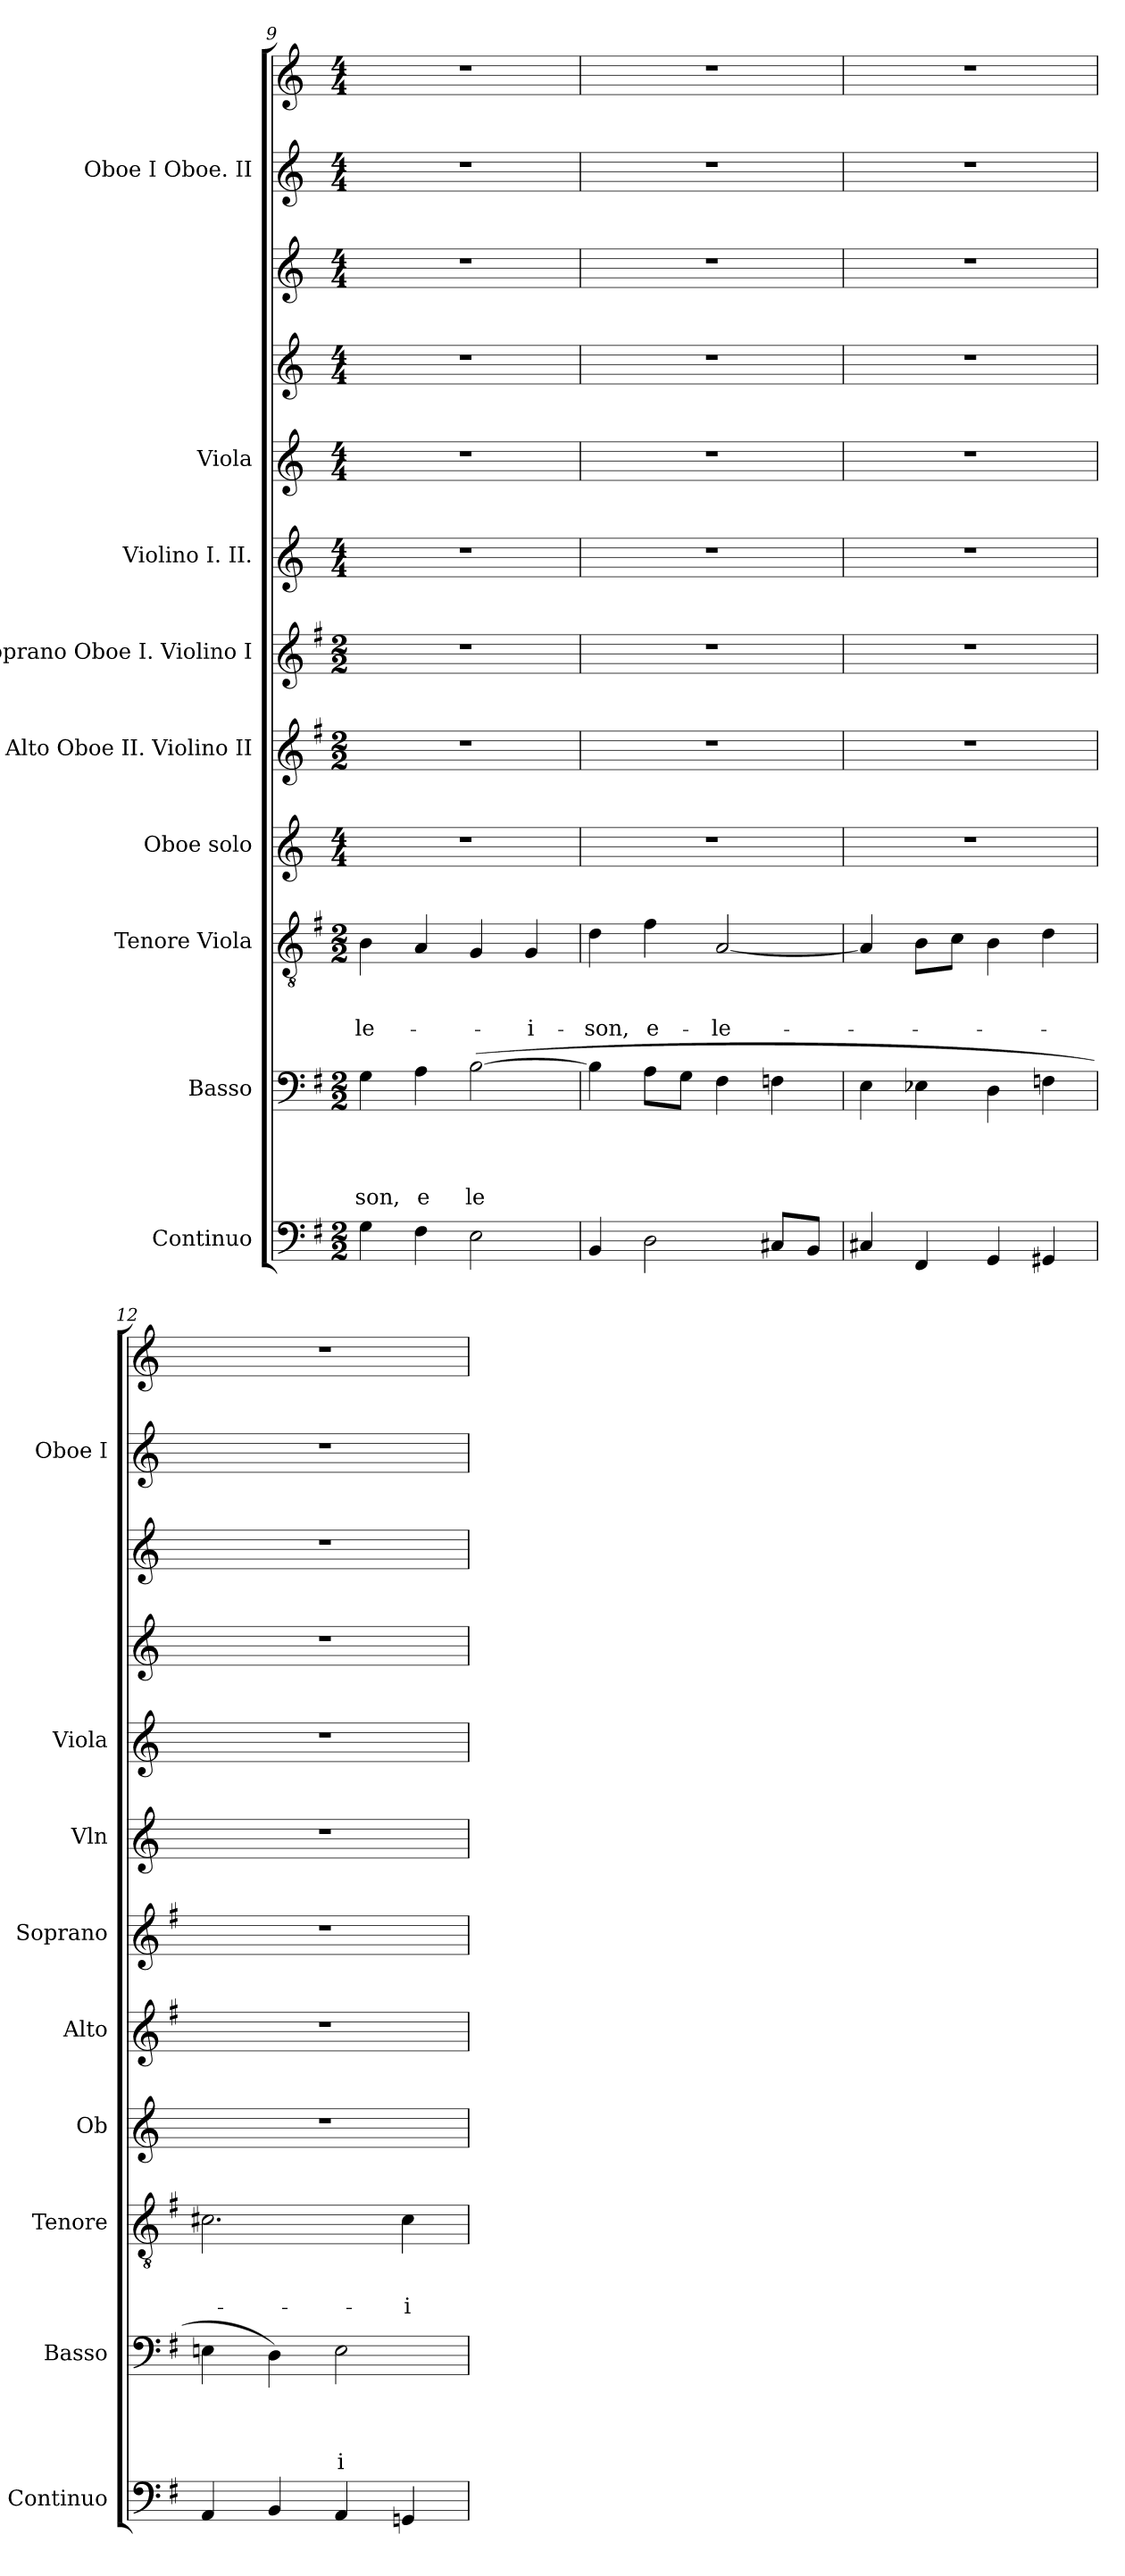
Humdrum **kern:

**kern	**kern	**text	**text	**text	**text	**kern	**text	**text	**text	**kern	**kern	**kern	**kern	**kern	**kern	**kern	**kern	**kern
*part11	*part10	*part10	*part10	*part10	*part10	*part9	*part9	*part9	*part9	*part8	*part7	*part6	*part5	*part4	*part3	*part2	*part1	*part1
*staff12	*staff11	*staff11	*staff11	*staff11	*staff11	*staff10	*staff10	*staff10	*staff10	*staff9	*staff8	*staff7	*staff6	*staff5	*staff4	*staff3	*staff2	*staff1
*I"Continuo	*I"Basso	*	*	*	*	*I"Tenore Viola	*	*	*	*I"Oboe solo	*I"Alto Oboe II. Violino II	*I"Soprano Oboe I. Violino I	*I"Violino I. II.	*I"Viola	*	*	*I"Oboe I Oboe. II	*
*I'Continuo	*I'Basso	*	*	*	*	*I'Tenore	*	*	*	*I'Ob	*I'Alto	*I'Soprano	*I'Vln	*I'Viola	*	*	*I'Oboe I	*
*clefF4	*clefF4	*	*	*	*	*clefGv2	*	*	*	*clefG2	*clefG2	*clefG2	*clefG2	*clefG2	*clefG2	*clefG2	*clefG2	*clefG2
*k[f#]	*k[f#]	*	*	*	*	*k[f#]	*	*	*	*k[]	*k[f#]	*k[f#]	*k[]	*k[]	*k[]	*k[]	*k[]	*k[]
*G:	*G:	*	*	*	*	*G:	*	*	*	*C:	*G:	*G:	*C:	*C:	*C:	*C:	*C:	*C:
*M2/2	*M2/2	*	*	*	*	*M2/2	*	*	*	*M4/4	*M2/2	*M2/2	*M4/4	*M4/4	*M4/4	*M4/4	*M4/4	*M4/4
=9	=9	=9	=9	=9	=9	=9	=9	=9	=9	=9	=9	=9	=9	=9	=9	=9	=9	=9
!	!	!	!	!	!LO:LY:b	!	!	!	!LO:LY:b	!	!	!	!	!	!	!	!	!
4G\	4G\	.	.	.	son,	4B\	.	.	-le-	1r	1r	1r	1r	1r	1r	1r	1r	1r
!	!	!	!	!	!LO:LY:b	!	!	!	!	!	!	!	!	!	!	!	!	!
4F#\	4A\	.	.	.	e	4A/	.	.	.	.	.	.	.	.	.	.	.	.
!	!	!	!	!	!LO:LY:b	!	!	!	!	!	!	!	!	!	!	!	!	!
2E\	(>[>2B\	.	.	.	le	4G/	.	.	.	.	.	.	.	.	.	.	.	.
!	!	!	!	!	!	!	!	!	!LO:LY:b	!	!	!	!	!	!	!	!	!
.	.	.	.	.	.	4G/	.	.	-i-	.	.	.	.	.	.	.	.	.
=10	=10	=10	=10	=10	=10	=10	=10	=10	=10	=10	=10	=10	=10	=10	=10	=10	=10	=10
!	!	!	!	!	!	!	!	!	!LO:LY:b	!	!	!	!	!	!	!	!	!
4BB/	4B\]	.	.	.	.	4d\	.	.	-son,	1r	1r	1r	1r	1r	1r	1r	1r	1r
!	!	!	!	!	!	!	!	!	!LO:LY:b	!	!	!	!	!	!	!	!	!
2D\	8A\L	.	.	.	.	4f#\	.	.	e-	.	.	.	.	.	.	.	.	.
.	8G\J	.	.	.	.	.	.	.	.	.	.	.	.	.	.	.	.	.
!	!	!	!	!	!	!	!	!	!LO:LY:b	!	!	!	!	!	!	!	!	!
.	4F#\	.	.	.	.	[<2A/	.	.	-le-	.	.	.	.	.	.	.	.	.
8C#X/L	4Fn\	.	.	.	.	.	.	.	.	.	.	.	.	.	.	.	.	.
8BB/J	.	.	.	.	.	.	.	.	.	.	.	.	.	.	.	.	.	.
=11	=11	=11	=11	=11	=11	=11	=11	=11	=11	=11	=11	=11	=11	=11	=11	=11	=11	=11
4C#X/	4E\	.	.	.	.	4A/]	.	.	.	1r	1r	1r	1r	1r	1r	1r	1r	1r
4FF#/	4E-X\	.	.	.	.	8B\L	.	.	.	.	.	.	.	.	.	.	.	.
.	.	.	.	.	.	8c\J	.	.	.	.	.	.	.	.	.	.	.	.
4GG/	4D\	.	.	.	.	4B\	.	.	.	.	.	.	.	.	.	.	.	.
4GG#X/	4Fn\	.	.	.	.	4d\	.	.	.	.	.	.	.	.	.	.	.	.
=12	=12	=12	=12	=12	=12	=12	=12	=12	=12	=12	=12	=12	=12	=12	=12	=12	=12	=12
4AA/	4En\	.	.	.	.	2.c#X\	.	.	.	1r	1r	1r	1r	1r	1r	1r	1r	1r
4BB/	4D\)	.	.	.	.	.	.	.	.	.	.	.	.	.	.	.	.	.
!	!	!	!	!	!LO:LY:b	!	!	!	!	!	!	!	!	!	!	!	!	!
4AA/	2E\	.	.	.	i	.	.	.	.	.	.	.	.	.	.	.	.	.
!	!	!	!	!	!	!	!	!	!LO:LY:b	!	!	!	!	!	!	!	!	!
4GGn/	.	.	.	.	.	4c#\	.	.	-i-	.	.	.	.	.	.	.	.	.
=	=	=	=	=	=	=	=	=	=	=	=	=	=	=	=	=	=	=
*-	*-	*-	*-	*-	*-	*-	*-	*-	*-	*-	*-	*-	*-	*-	*-	*-	*-	*-
